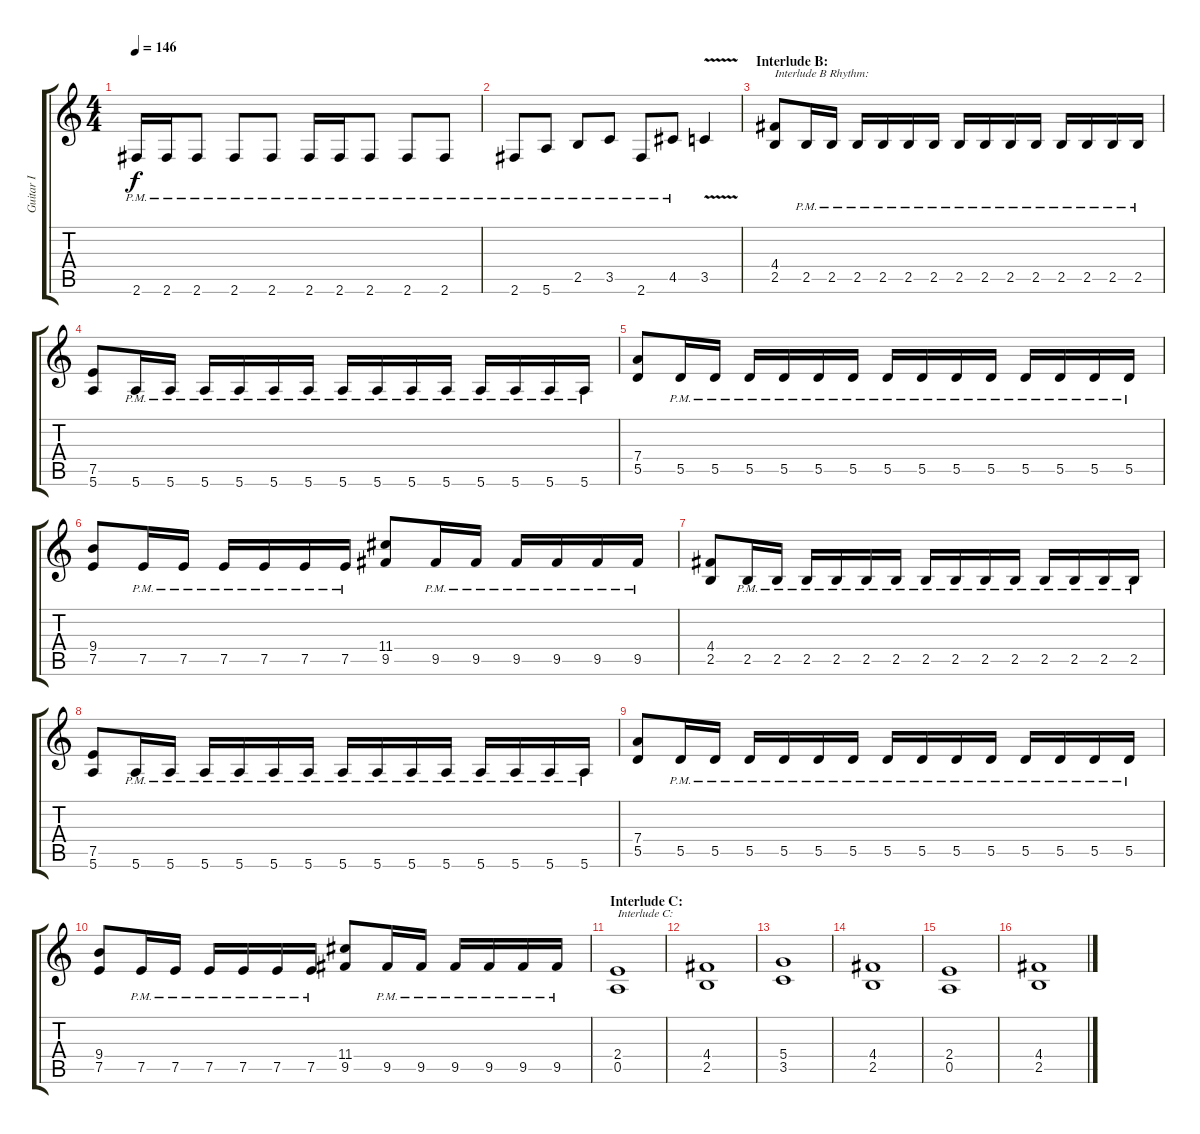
\track ("Guitar I" "Guitar I") {instrument distortionguitar}
\staff {score tabs}
\tuning (E4 B3 G3 D3 A2 E2) {hide}
\ts (4 4)
\tempo 146
\clef g2
\ks c
2.6{pm}.16{dy f} 2.6{pm}.16 2.6{pm}.8 2.6{pm}.8 2.6{pm}.8 2.6{pm}.16 2.6{pm}.16 2.6{pm}.8 2.6{pm}.8 2.6{pm}.8 |
2.6{pm}.8 5.6{pm}.8 2.5{pm}.8 3.5{pm}.8 2.6{pm}.8 4.5{pm}.8 3.5{v}.4 |
\section ("" "Interlude B:")
(4.4 2.5).8{txt "Interlude B Rhythm:"} 2.5{pm}.16 2.5{pm}.16 2.5{pm}.16 2.5{pm}.16 2.5{pm}.16 2.5{pm}.16 2.5{pm}.16 2.5{pm}.16 2.5{pm}.16 2.5{pm}.16 2.5{pm}.16 2.5{pm}.16 2.5{pm}.16 2.5{pm}.16 |
(7.5 5.6).8 5.6{pm}.16 5.6{pm}.16 5.6{pm}.16 5.6{pm}.16 5.6{pm}.16 5.6{pm}.16 5.6{pm}.16 5.6{pm}.16 5.6{pm}.16 5.6{pm}.16 5.6{pm}.16 5.6{pm}.16 5.6{pm}.16 5.6{pm}.16 |
(7.4 5.5).8 5.5{pm}.16 5.5{pm}.16 5.5{pm}.16 5.5{pm}.16 5.5{pm}.16 5.5{pm}.16 5.5{pm}.16 5.5{pm}.16 5.5{pm}.16 5.5{pm}.16 5.5{pm}.16 5.5{pm}.16 5.5{pm}.16 5.5{pm}.16 |
(9.4 7.5).8 7.5{pm}.16 7.5{pm}.16 7.5{pm}.16 7.5{pm}.16 7.5{pm}.16 7.5{pm}.16 (11.4 9.5).8 9.5{pm}.16 9.5{pm}.16 9.5{pm}.16 9.5{pm}.16 9.5{pm}.16 9.5{pm}.16 |
(4.4 2.5).8 2.5{pm}.16 2.5{pm}.16 2.5{pm}.16 2.5{pm}.16 2.5{pm}.16 2.5{pm}.16 2.5{pm}.16 2.5{pm}.16 2.5{pm}.16 2.5{pm}.16 2.5{pm}.16 2.5{pm}.16 2.5{pm}.16 2.5{pm}.16 |
(7.5 5.6).8 5.6{pm}.16 5.6{pm}.16 5.6{pm}.16 5.6{pm}.16 5.6{pm}.16 5.6{pm}.16 5.6{pm}.16 5.6{pm}.16 5.6{pm}.16 5.6{pm}.16 5.6{pm}.16 5.6{pm}.16 5.6{pm}.16 5.6{pm}.16 |
(7.4 5.5).8 5.5{pm}.16 5.5{pm}.16 5.5{pm}.16 5.5{pm}.16 5.5{pm}.16 5.5{pm}.16 5.5{pm}.16 5.5{pm}.16 5.5{pm}.16 5.5{pm}.16 5.5{pm}.16 5.5{pm}.16 5.5{pm}.16 5.5{pm}.16 |
(9.4 7.5).8 7.5{pm}.16 7.5{pm}.16 7.5{pm}.16 7.5{pm}.16 7.5{pm}.16 7.5{pm}.16 (11.4 9.5).8 9.5{pm}.16 9.5{pm}.16 9.5{pm}.16 9.5{pm}.16 9.5{pm}.16 9.5{pm}.16 |
\section ("" "Interlude C:")
(2.4 0.5).1{txt "Interlude C:"} |
(4.4 2.5).1 |
(5.4 3.5).1 |
(4.4 2.5).1 |
(2.4 0.5).1 |
(4.4 2.5).1
